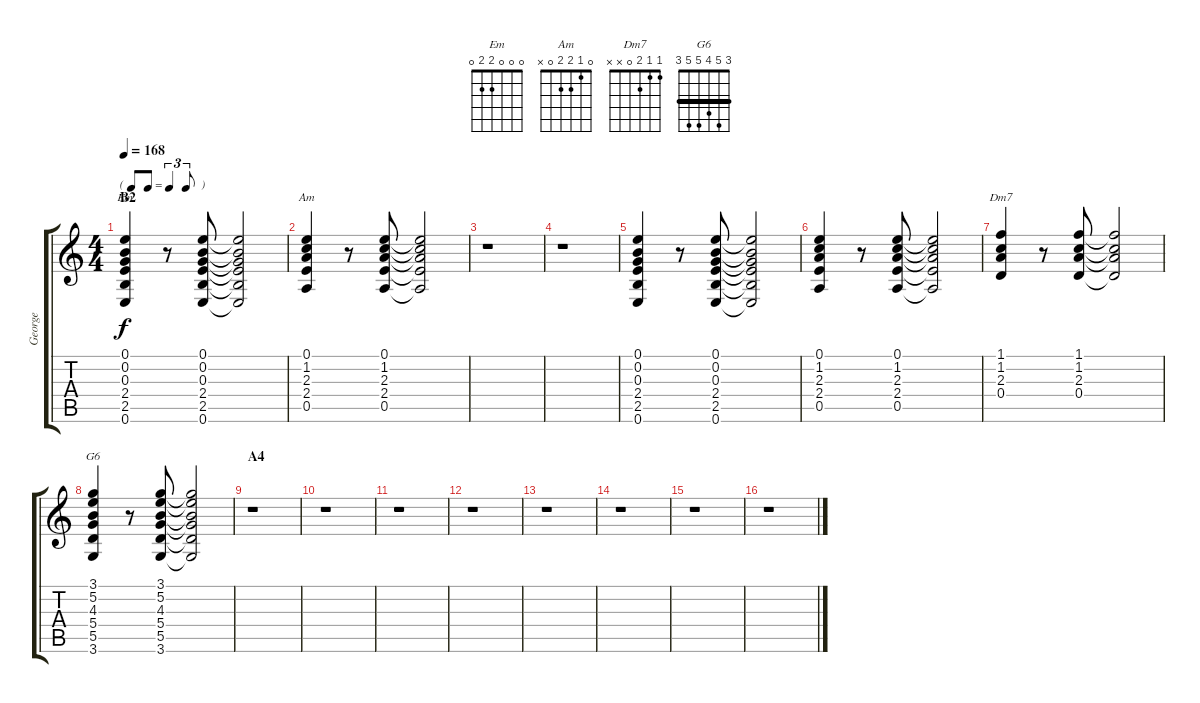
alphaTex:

\track ("George" "George") {instrument electricguitarjazz}
\staff {score tabs}
\tuning (E4 B3 G3 D3 A2 E2) {hide}
\chord ("Em" 0 0 0 2 2 0)
\chord ("Am" 0 1 2 2 0 x)
\chord ("Dm7" 1 1 2 0 x x)
\chord ("G6" 3 5 4 5 5 3) {barre 3}
\ts (4 4)
\tf triplet8th
\section ("" "B2")
\tempo 168
\clef g2
\ks c
(0.1 0.2 0.3 2.4 2.5 0.6).4{ch "Em" dy f} r.8 (0.1 0.2 0.3 2.4 2.5 0.6).8 (0.1{t} 0.2{t} 0.3{t} 2.4{t} 2.5{t} 0.6{t}).2 |
(0.1 1.2 2.3 2.4 0.5).4{ch "Am"} r.8 (0.1 1.2 2.3 2.4 0.5).8 (0.1{t} 1.2{t} 2.3{t} 2.4{t} 0.5{t}).2 |
r.1 |
r.1 |
(0.1 0.2 0.3 2.4 2.5 0.6).4 r.8 (0.1 0.2 0.3 2.4 2.5 0.6).8 (0.1{t} 0.2{t} 0.3{t} 2.4{t} 2.5{t} 0.6{t}).2 |
(0.1 1.2 2.3 2.4 0.5).4 r.8 (0.1 1.2 2.3 2.4 0.5).8 (0.1{t} 1.2{t} 2.3{t} 2.4{t} 0.5{t}).2 |
(1.1 1.2 2.3 0.4).4{ch "Dm7"} r.8 (1.1 1.2 2.3 0.4).8 (1.1{t} 1.2{t} 2.3{t} 0.4{t}).2 |
(3.1 5.2 4.3 5.4 5.5 3.6).4{ch "G6"} r.8 (3.1 5.2 4.3 5.4 5.5 3.6).8 (3.1{t} 5.2{t} 4.3{t} 5.4{t} 5.5{t} 3.6{t}).2 |
\section ("" "A4")
r.1 |
r.1 |
r.1 |
r.1 |
r.1 |
r.1 |
r.1 |
r.1
